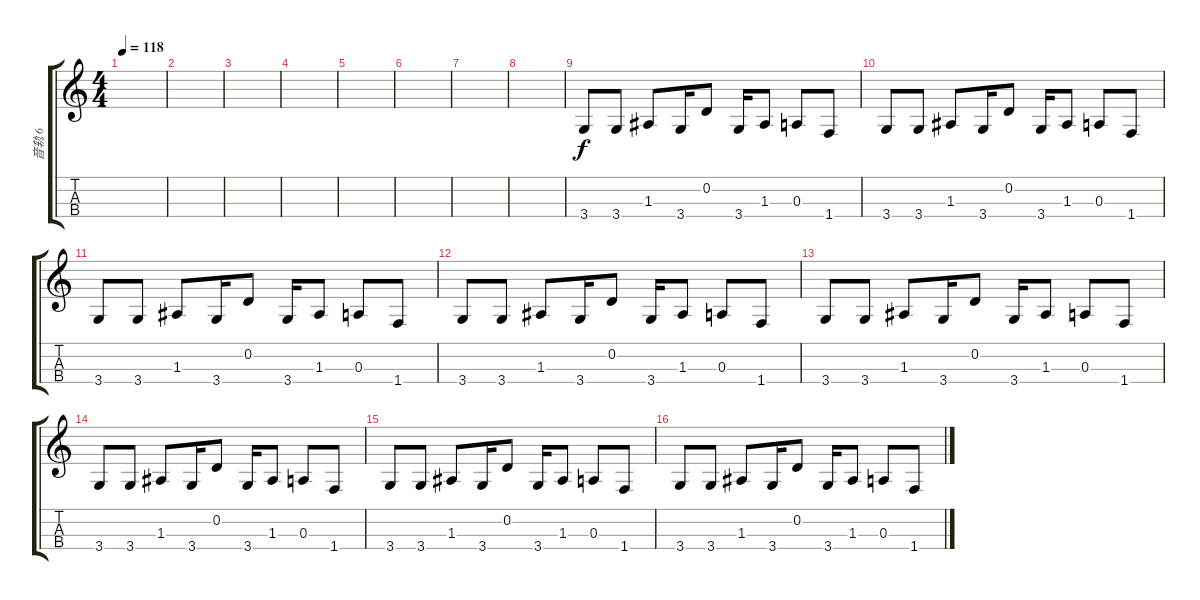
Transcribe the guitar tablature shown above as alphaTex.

\track ("音轨 6" "音轨 6") {instrument slapbass2}
\staff {score tabs}
\tuning (B3 D3 A2 E2) {hide}
\ts (4 4)
\tempo 118
\clef g2
\ks c
|
|
|
|
|
|
|
|
3.4.8 3.4.8 1.3.8 3.4.16 0.2.8 3.4.16 1.3.8 0.3.8 1.4.8 |
3.4.8 3.4.8 1.3.8 3.4.16 0.2.8 3.4.16 1.3.8 0.3.8 1.4.8 |
3.4.8 3.4.8 1.3.8 3.4.16 0.2.8 3.4.16 1.3.8 0.3.8 1.4.8 |
3.4.8 3.4.8 1.3.8 3.4.16 0.2.8 3.4.16 1.3.8 0.3.8 1.4.8 |
3.4.8 3.4.8 1.3.8 3.4.16 0.2.8 3.4.16 1.3.8 0.3.8 1.4.8 |
3.4.8 3.4.8 1.3.8 3.4.16 0.2.8 3.4.16 1.3.8 0.3.8 1.4.8 |
3.4.8 3.4.8 1.3.8 3.4.16 0.2.8 3.4.16 1.3.8 0.3.8 1.4.8 |
3.4.8 3.4.8 1.3.8 3.4.16 0.2.8 3.4.16 1.3.8 0.3.8 1.4.8
